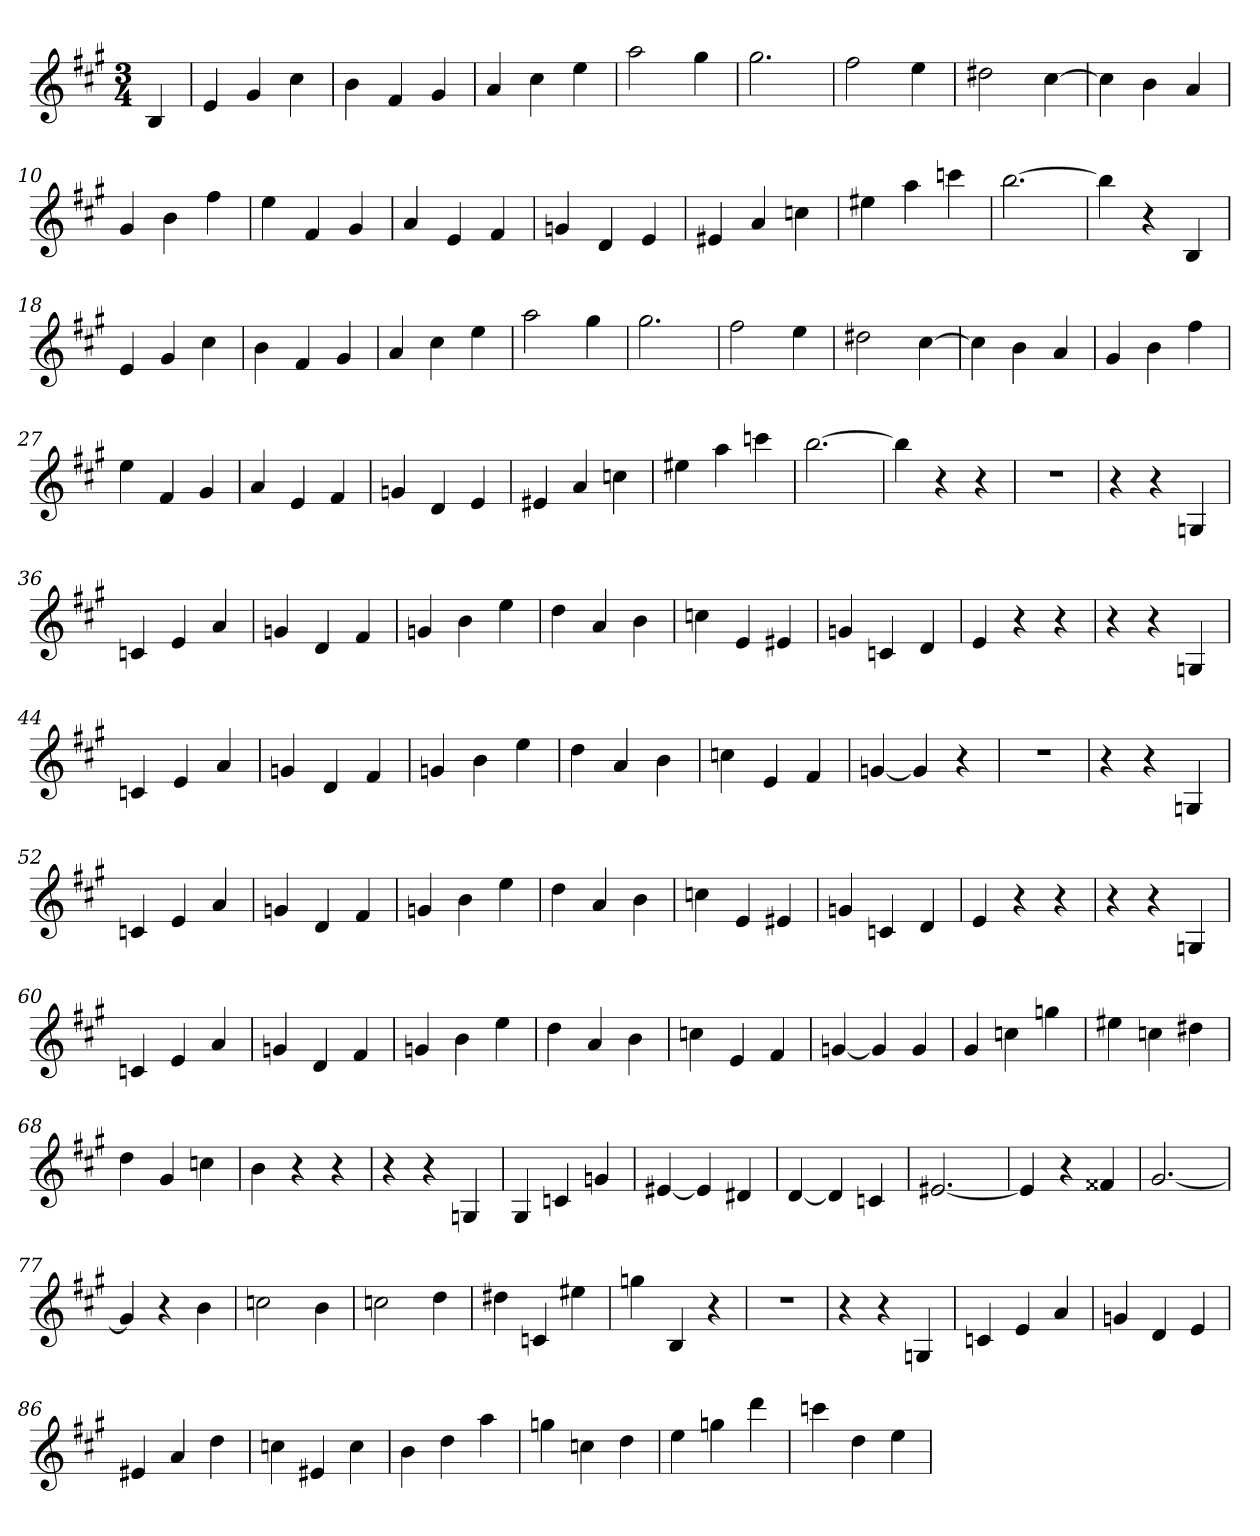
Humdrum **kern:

**kern
*part1
*staff1
*clefG2
*k[f#c#g#]
*A:
*M3/4
=
4B
=2
4e
4g#
4cc#
=3
4b
4f#
4g#
=4
4a
4cc#
4ee
=5
2aa
4gg#
=6
2.gg#
=7
2ff#
4ee
=8
2dd#X
[4cc#
=9
4cc#]
4b
4a
=10
4g#
4b
4ff#
=11
4ee
4f#
4g#
=12
4a
4e
4f#
=13
4gn
4d
4e
=14
4e#X
4a
4ccn
=15
4ee#X
4aa
4cccn
=16
[2.bb
=17
4bb]
4r
4B
=18
4e
4g#
4cc#
=19
4b
4f#
4g#
=20
4a
4cc#
4ee
=21
2aa
4gg#
=22
2.gg#
=23
2ff#
4ee
=24
2dd#X
[4cc#
=25
4cc#]
4b
4a
=26
4g#
4b
4ff#
=27
4ee
4f#
4g#
=28
4a
4e
4f#
=29
4gn
4d
4e
=30
4e#X
4a
4ccn
=31
4ee#X
4aa
4cccn
=32
[2.bb
=33
4bb]
4r
4r
=34
2.r
=35
4r
4r
4Gn
=36
4cn
4e
4a
=37
4gn
4d
4f#
=38
4gn
4b
4ee
=39
4dd
4a
4b
=40
4ccn
4e
4e#X
=41
4gn
4cn
4d
=42
4e
4r
4r
=43
4r
4r
4Gn
=44
4cn
4e
4a
=45
4gn
4d
4f#
=46
4gn
4b
4ee
=47
4dd
4a
4b
=48
4ccn
4e
4f#
=49
[4gn
4g]
4r
=50
2.r
=51
4r
4r
4Gn
=52
4cn
4e
4a
=53
4gn
4d
4f#
=54
4gn
4b
4ee
=55
4dd
4a
4b
=56
4ccn
4e
4e#X
=57
4gn
4cn
4d
=58
4e
4r
4r
=59
4r
4r
4Gn
=60
4cn
4e
4a
=61
4gn
4d
4f#
=62
4gn
4b
4ee
=63
4dd
4a
4b
=64
4ccn
4e
4f#
=65
[4gn
4g]
4g
=66
4g#
4ccn
4ggn
=67
4ee#X
4ccn
4dd#X
=68
4dd
4g#
4ccn
=69
4b
4r
4r
=70
4r
4r
4Gn
=71
4G#
4cn
4gn
=72
[4e#X
4e#]
4d#X
=73
[4d
4d]
4cn
=74
[2.e#X
=75
4e#]
4r
4f##X
=76
[2.g#
=77
4g#]
4r
4b
=78
2ccn
4b
=79
2ccn
4dd
=80
4dd#X
4cn
4ee#X
=81
4ggn
4B
4r
=82
2.r
=83
4r
4r
4Gn
=84
4cn
4e
4a
=85
4gn
4d
4e
=86
4e#X
4a
4dd
=87
4ccn
4e#X
4cc
=88
4b
4dd
4aa
=89
4ggn
4ccn
4dd
=90
4ee
4ggn
4ddd
=91
4cccn
4dd
4ee
=
*-
